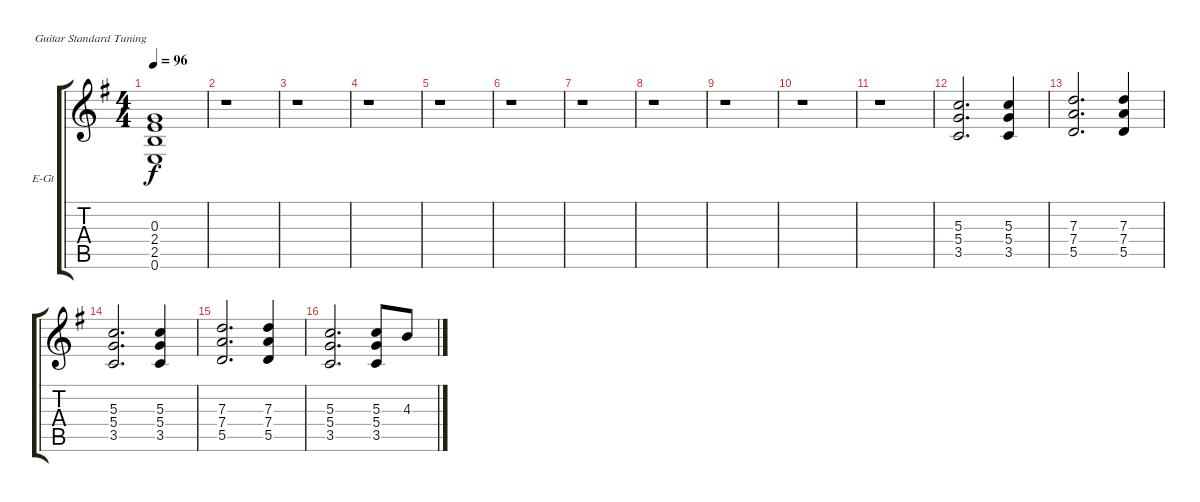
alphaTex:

\bracketExtendMode groupsimilarinstruments
\firstSystemTrackNameOrientation horizontal
\otherSystemsTrackNameOrientation horizontal
\track ("Dirt Rhythm" "E-Gt") {instrument overdrivenguitar}
\staff {score tabs}
\tuning (E4 B3 G3 D3 A2 E2)
\ts (4 4)
\tempo 96
\clef g2
\ks eminor
(0.3{t} 2.4{t} 2.5{t} 0.6{t}).1{dy f} |
r.1 |
r.1 |
r.1 |
r.1 |
r.1 |
r.1 |
r.1 |
r.1 |
r.1 |
r.1 |
(5.3 5.4 3.5).2{d} (5.3 5.4 3.5).4 |
(7.3 7.4 5.5).2{d} (7.3 7.4 5.5).4 |
(5.3 5.4 3.5).2{d} (5.3 5.4 3.5).4 |
(7.3 7.4 5.5).2{d} (7.3 7.4 5.5).4 |
(5.3 5.4 3.5).2{d} (5.3 5.4 3.5).8 4.3.8
